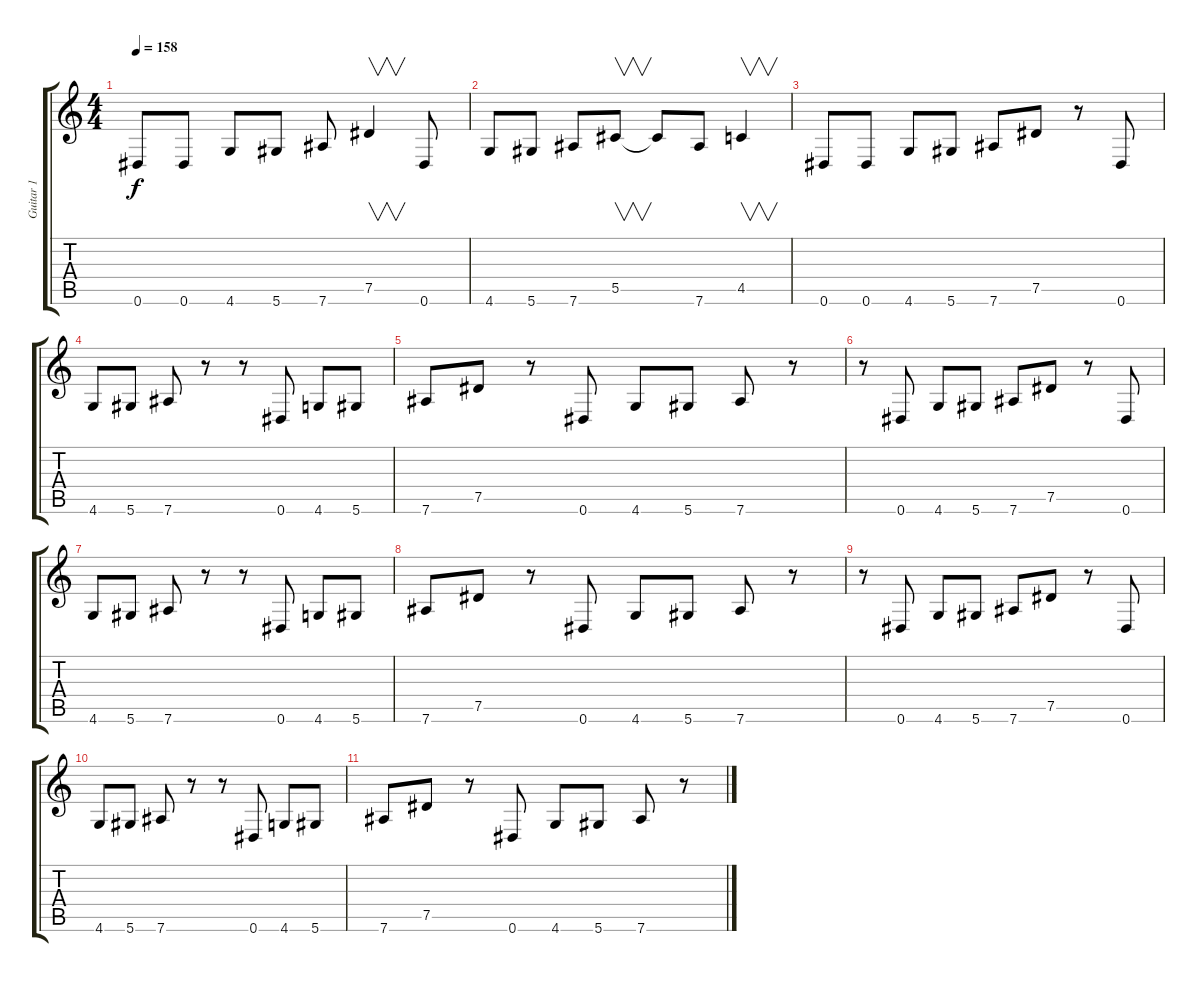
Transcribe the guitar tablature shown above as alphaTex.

\track ("Guitar 1" "Guitar 1") {instrument distortionguitar}
\staff {score tabs}
\tuning (Eb4 Bb3 Gb3 Db3 Ab2 Eb2) {hide}
\ts (4 4)
\tempo 158
\clef g2
\ks c
0.6.8{dy f} 0.6.8 4.6.8 5.6.8 7.6.8 7.5.4{v} 0.6.8 |
4.6.8 5.6.8 7.6.8 5.5.8{v} 5.5{t}.8 7.6.8 4.5.4{v} |
0.6.8 0.6.8 4.6.8 5.6.8 7.6.8 7.5.8 r.8 0.6.8 |
4.6.8 5.6.8 7.6.8 r.8 r.8 0.6.8 4.6.8 5.6.8 |
7.6.8 7.5.8 r.8 0.6.8 4.6.8 5.6.8 7.6.8 r.8 |
r.8 0.6.8 4.6.8 5.6.8 7.6.8 7.5.8 r.8 0.6.8 |
4.6.8 5.6.8 7.6.8 r.8 r.8 0.6.8 4.6.8 5.6.8 |
7.6.8 7.5.8 r.8 0.6.8 4.6.8 5.6.8 7.6.8 r.8 |
r.8 0.6.8 4.6.8 5.6.8 7.6.8 7.5.8 r.8 0.6.8 |
4.6.8 5.6.8 7.6.8 r.8 r.8 0.6.8 4.6.8 5.6.8 |
7.6.8 7.5.8 r.8 0.6.8 4.6.8 5.6.8 7.6.8 r.8
